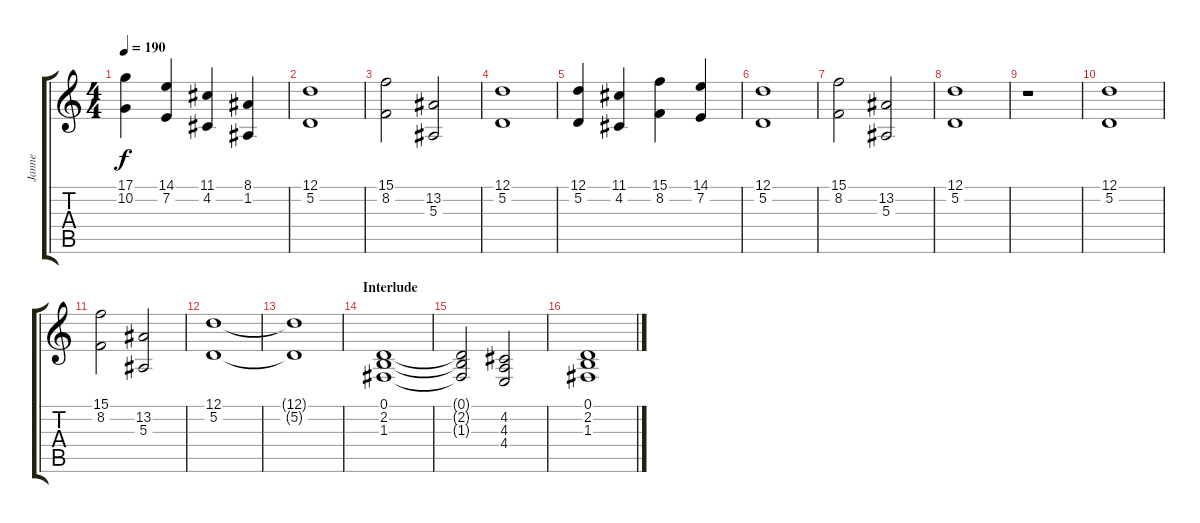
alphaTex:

\track ("Janne" "Janne") {instrument stringensemble1}
\staff {score tabs}
\tuning (D4 A3 F3 C3 G2 D2) {hide}
\ts (4 4)
\tempo 190
\clef g2
\ks c
(17.1 10.2).4{dy f} (14.1 7.2).4 (11.1 4.2).4 (8.1 1.2).4 |
(12.1 5.2).1 |
(15.1 8.2).2 (13.2 5.3).2 |
(12.1 5.2).1 |
(12.1 5.2).4 (11.1 4.2).4 (15.1 8.2).4 (14.1 7.2).4 |
(12.1 5.2).1 |
(15.1 8.2).2 (13.2 5.3).2 |
(12.1 5.2).1 |
r.1 |
(12.1 5.2).1 |
(15.1 8.2).2 (13.2 5.3).2 |
(12.1 5.2).1 |
(12.1{t} 5.2{t}).1 |
\section ("" "Interlude")
(0.1 2.2 1.3).1 |
(0.1{t} 2.2{t} 1.3{t}).2 (4.2 4.3 4.4).2 |
(0.1 2.2 1.3).1
